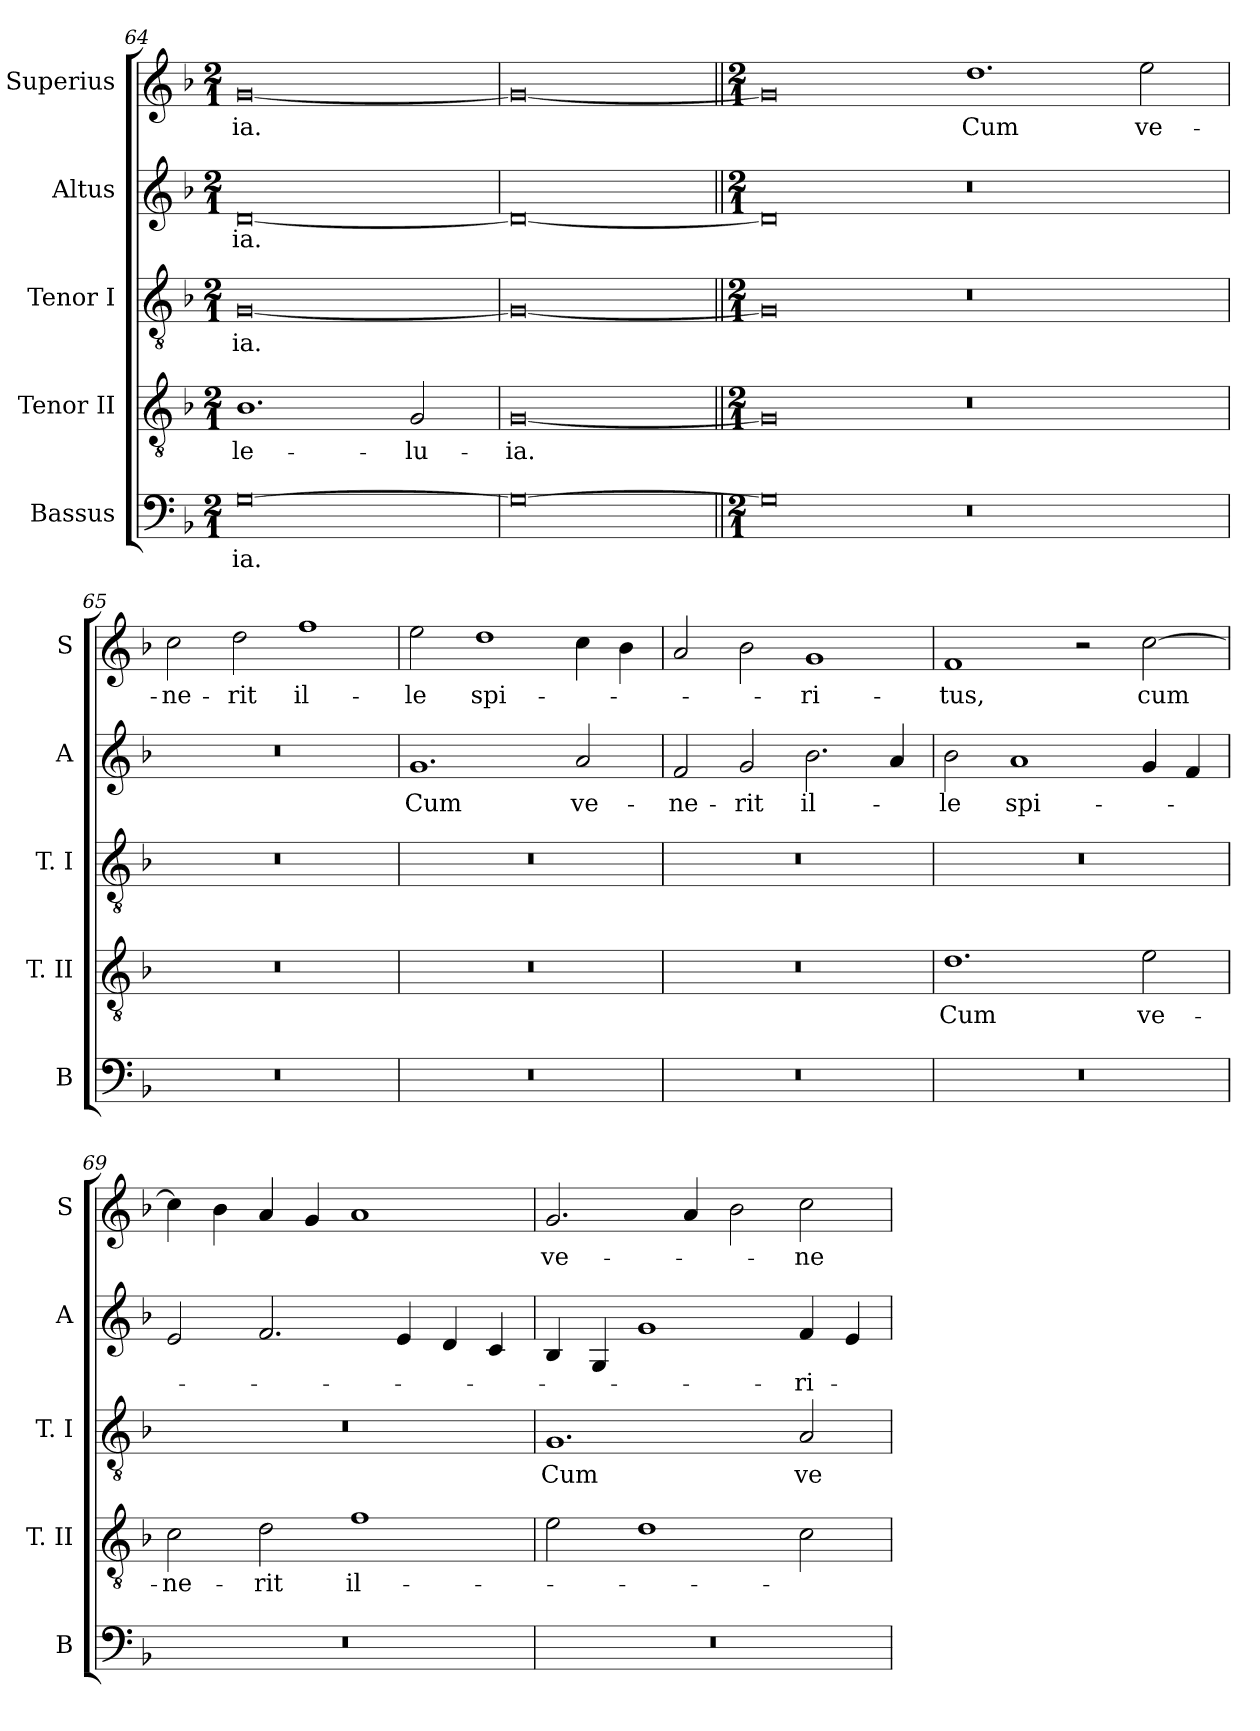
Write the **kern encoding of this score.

**kern	**text	**kern	**text	**kern	**text	**kern	**text	**kern	**text
*part5	*part5	*part4	*part4	*part3	*part3	*part2	*part2	*part1	*part1
*staff5	*staff5	*staff4	*staff4	*staff3	*staff3	*staff2	*staff2	*staff1	*staff1
*I"Bassus	*	*I"Tenor II	*	*I"Tenor I	*	*I"Altus	*	*I"Superius	*
*I'B	*	*I'T. II	*	*I'T. I	*	*I'A	*	*I'S	*
*clefF4	*	*clefGv2	*	*clefGv2	*	*clefG2	*	*clefG2	*
*k[b-]	*	*k[b-]	*	*k[b-]	*	*k[b-]	*	*k[b-]	*
*F:	*	*F:	*	*F:	*	*F:	*	*F:	*
*M2/1	*	*M2/1	*	*M2/1	*	*M2/1	*	*M2/1	*
=64	=64	=64	=64	=64	=64	=64	=64	=64	=64
[0G	-ia.	1.B-	-le-	[0G	-ia.	[0d	-ia.	[0g	-ia.
.	.	2G	-lu-	.	.	.	.	.	.
=	=	=	=	=	=	=	=	=	=
0G_	.	[0G	-ia.	0G_	.	0d_	.	0g_	.
=||	=||	=||	=||	=||	=||	=||	=||	=||	=||
*M2/1	*	*M2/1	*	*M2/1	*	*M2/1	*	*M2/1	*
0G]	.	0G]	.	0G]	.	0d]	.	0g]	.
0r	.	0r	.	0r	.	0r	.	1.dd	Cum
.	.	.	.	.	.	.	.	2ee	ve-
=65	=65	=65	=65	=65	=65	=65	=65	=65	=65
0r	.	0r	.	0r	.	0r	.	2cc	-ne-
.	.	.	.	.	.	.	.	2dd	-rit
.	.	.	.	.	.	.	.	1ff	il-
=66	=66	=66	=66	=66	=66	=66	=66	=66	=66
0r	.	0r	.	0r	.	1.g	Cum	2ee	-le
.	.	.	.	.	.	.	.	1dd	spi-
.	.	.	.	.	.	2a	ve-	4cc	.
.	.	.	.	.	.	.	.	4b-	.
=67	=67	=67	=67	=67	=67	=67	=67	=67	=67
0r	.	0r	.	0r	.	2f	-ne-	2a	.
.	.	.	.	.	.	2g	-rit	2b-	.
.	.	.	.	.	.	2.b-	il-	1g	-ri-
.	.	.	.	.	.	4a	.	.	.
=68	=68	=68	=68	=68	=68	=68	=68	=68	=68
0r	.	1.d	Cum	0r	.	2b-	-le	1f	-tus,
.	.	.	.	.	.	1a	spi-	.	.
.	.	.	.	.	.	.	.	2r	.
.	.	2e	ve-	.	.	4g	.	[2cc	cum
.	.	.	.	.	.	4f	.	.	.
=69	=69	=69	=69	=69	=69	=69	=69	=69	=69
0r	.	2c	-ne-	0r	.	2e	.	4cc]	.
.	.	.	.	.	.	.	.	4b-	.
.	.	2d	-rit	.	.	2.f	.	4a	.
.	.	.	.	.	.	.	.	4g	.
.	.	1f	il-	.	.	.	.	1a	.
.	.	.	.	.	.	4e	.	.	.
.	.	.	.	.	.	4d	.	.	.
.	.	.	.	.	.	4c	.	.	.
=70	=70	=70	=70	=70	=70	=70	=70	=70	=70
0r	.	2e	.	1.G	Cum	4B-	.	2.g	ve-
.	.	.	.	.	.	4G	.	.	.
.	.	1d	.	.	.	1g	.	.	.
.	.	.	.	.	.	.	.	4a	.
.	.	.	.	.	.	.	.	2b-	.
.	.	2c	.	2A	ve-	4f	-ri-	2cc	-ne-
.	.	.	.	.	.	4e	.	.	.
=	=	=	=	=	=	=	=	=	=
*-	*-	*-	*-	*-	*-	*-	*-	*-	*-
